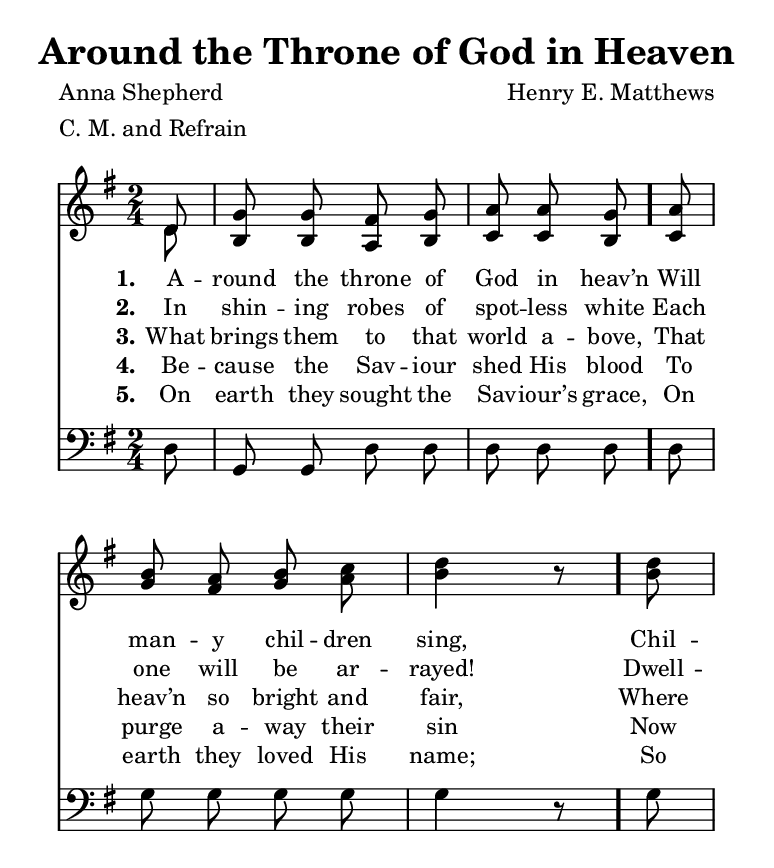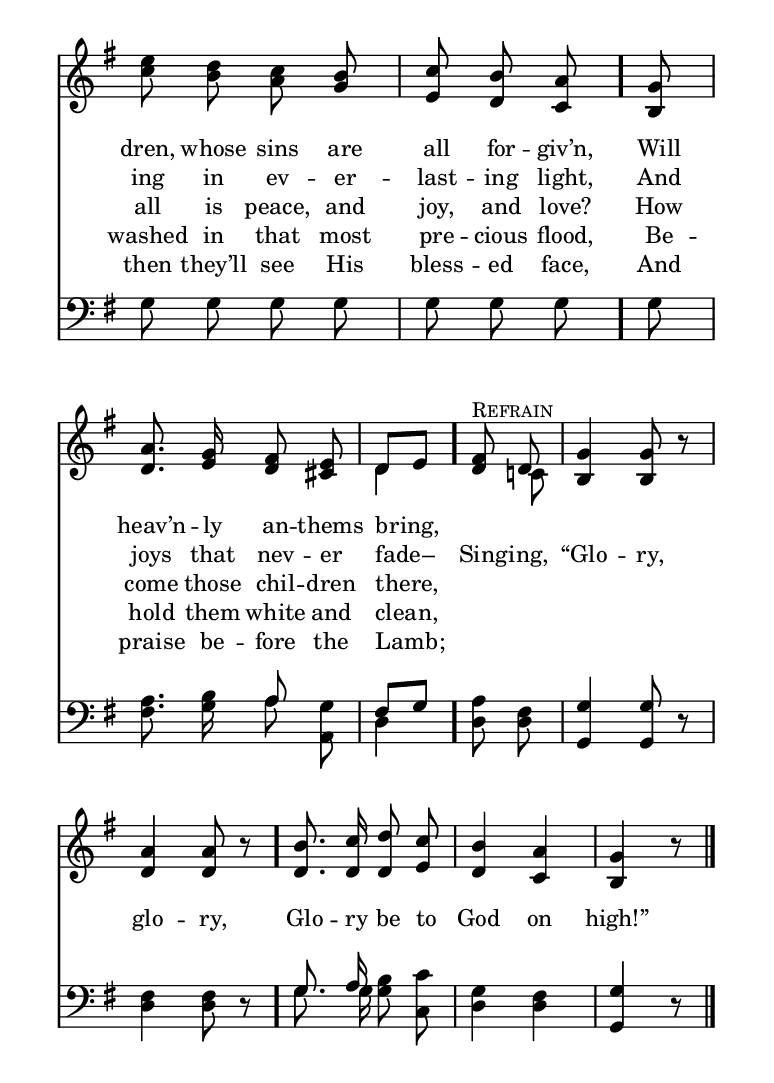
\include "common/global.ily"
\paper {
  \include "common/paper.ily"
  ragged-bottom = ##t
}

\header{
  hymnnumber = "294"
  title = "Around the Throne of God in Heaven"
  tunename = ""
  meter = "C. M. and Refrain"
  poet = "Anna Shepherd"
  composer = "Henry E. Matthews"
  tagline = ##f
}

global = {
  \include "common/overrides.ily"
  \override Staff.TimeSignature.style = #'numbered
  \time 2/4
  \override Score.MetronomeMark.transparent = ##t % hide all fermata changes too
  \tempo 8=130
  \key g \major
  \partial 8
  \autoBeamOff
}

notesSoprano = {
\global
\relative c' {

  d8 | g g fis g | a a g
  a8 | b a b c | d4 r8
  d8 | e d c b | c b a
  g8 | a8. g16 fis8 e | d8[ e]

  << s^\markup { \small \caps "Refrain" }
  { fis8 d | g4 g8 r | a4 a8 r } >>
  b8. c16 d8 c | b4 a | g r8

  \bar "|."

}
}

notesAlto = {
\global
\relative e' {

  d8 | b b a b | c c b
  c8 | g' fis g a | b4 r8
  b8 | c b a g | e d c
  b8 | d8. e16 d8 cis8 | d4

  d8 c! | b4 b8 r | d4 d8 r
  d8. d16 d8 e | d4 c | b r8

}
}

notesTenor = {
\global
\relative a {

  r8 | R1*1/2 | r4.
  r8 | R1*1/2 | r4.
  r8 | R1*1/2 | r4.
  r8 | a8. b16 a8 g | fis8[ g]

  a8 fis | g4 g8 r | fis4 fis8 r
  g8. a16 b8 c | g4 fis | g4 r8

}
}

notesBass = {
\global
\relative f {

  d8 | g, g d' d | d d d
  d8 | g g g g | g4 r8
  g8 | g g g g | g g g
  g8 | fis8. g16 a8 a, | d4

  d8 d | g,4 g8 r | d'4 d8 r
  g8. g16 g8 c, | d4 d | g,4 r8

}
}

Refrain = \lyricmode {

Sing -- ing, “Glo -- ry, glo -- ry, \bar "."
Glo -- ry be to God on high!” \bar "."

}

wordsA = \lyricmode {
\set stanza = "1."

A -- round the throne of God in heav’n \bar "."
Will man -- y chil -- dren sing, \bar "."
Chil -- dren, whose sins are all for -- giv’n, \bar "."
Will heav’n -- ly an -- thems bring, \bar "."

}

wordsB = \lyricmode {
\set stanza = "2."

In shin -- ing robes of spot -- less white
Each one will be ar -- rayed!
Dwell -- ing in ev -- er -- last -- ing light,
And joys that nev -- er fade–

\Refrain

}

wordsC = \lyricmode {
\set stanza = "3."

What brings them to that world a -- bove,
That heav’n so bright and fair,
Where all is peace, and joy, and love?
How come those chil -- dren there,

}

wordsD = \lyricmode {
\set stanza = "4."

Be -- cause the Sav -- iour shed His blood
To purge a -- way their sin
Now washed in that most pre -- cious flood,
Be -- hold them white and clean,

}

wordsE = \lyricmode {
\set stanza = "5."

On earth they sought the Sav -- iour’s grace,
On earth they loved His name;
So then they’ll see His bless -- ed face,
And praise be -- fore the Lamb;

}

\score {
  \context ChoirStaff <<
    \context Staff = upper <<
      \set Staff.autoBeaming = ##f
      \set ChoirStaff.systemStartDelimiter = #'SystemStartBar
      \set ChoirStaff.printPartCombineTexts = ##f
      \partcombine #'(2 . 9) \notesSoprano \notesAlto
      \context NullVoice = sopranos { \voiceOne << \notesSoprano >> }
      \context NullVoice = altos { \voiceTwo << \notesAlto >> }
      \context Lyrics = one   \lyricsto sopranos \wordsA
      \context Lyrics = two   \lyricsto sopranos \wordsB
      \context Lyrics = three \lyricsto sopranos \wordsC
      \context Lyrics = four  \lyricsto sopranos \wordsD
      \context Lyrics = five  \lyricsto sopranos \wordsE
    >>
    \context Staff = men <<
      \set Staff.autoBeaming = ##f
      \clef bass
      \set ChoirStaff.printPartCombineTexts = ##f
      \partcombine #'(2 . 9) \notesTenor \notesBass
      \context NullVoice = tenors { \voiceOne << \notesTenor >> }
      \context NullVoice = basses { \voiceTwo << \notesBass >> }
    >>
  >>
  \layout {
    \include "common/layout.ily"
  }
  \midi{
    \include "common/midi.ily"
  }
}

\version "2.19.49"  % necessary for upgrading to future LilyPond versions.

% vi:set et ts=2 sw=2 ai nocindent syntax=lilypond:
